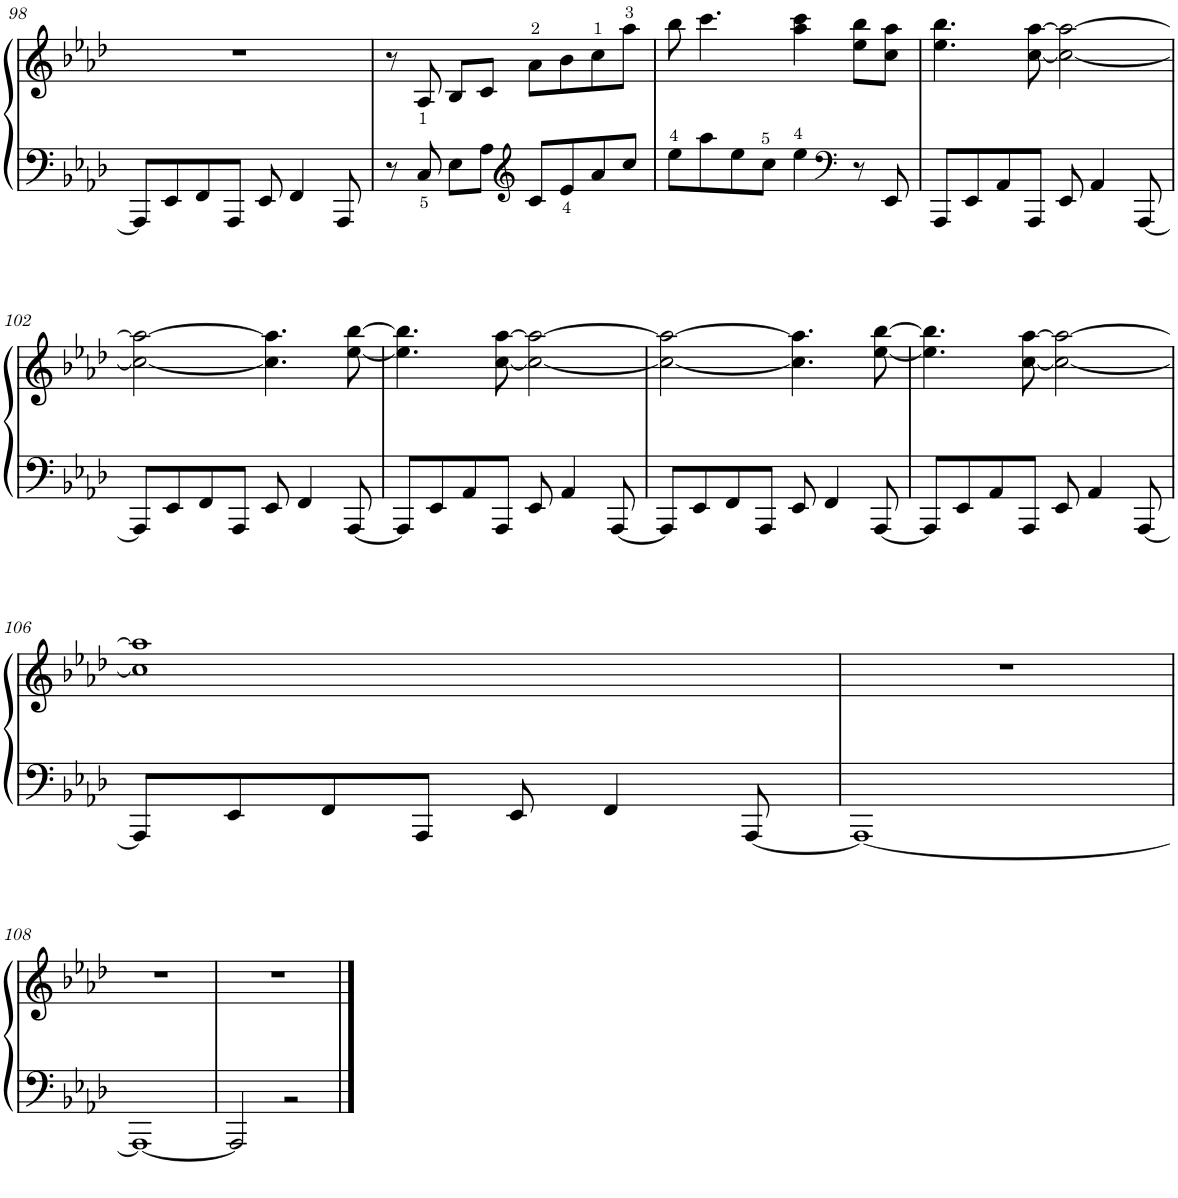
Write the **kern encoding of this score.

**kern	**kern
*part1	*part1
*staff2	*staff1
*I"Piano	*
*I'Pno.	*
!!LO:PB:g=z
*clefF4	*clefG2
*k[b-e-a-d-]	*k[b-e-a-d-]
*M4/4	*M4/4
=98	=98
8AAA-/L]	1r
8EE-/	.
8FF/	.
8AAA-/J	.
8EE-/	.
4FF/	.
8AAA-/	.
=99	=99
8r	8r
8C/	8A-/
8E-\L	8B-/L
8A-\J	8c/J
*clefG2	*
8c/L	8a-\L
8e-/	8b-\
8a-/	8cc\
8cc/J	8aa-\J
=100	=100
8ee-\L	8bb-\
8aa-\	4.ccc\
8ee-\	.
8cc\J	.
4ee-\	4aa-\ 4ccc\
*clefF4	*
8r	8ee-\ 8bb-\L
8EE-/	8cc\ 8aa-\J
=101	=101
8AAA-/L	4.ee-\ 4.bb-\
8EE-/	.
8AA-/	.
8AAA-/J	[8cc\ [8aa-\
8EE-/	2cc\_ 2aa-\_
4AA-/	.
[8AAA-/	.
!!LO:LB:g=z
=102	=102
8AAA-/L]	2cc\_ 2aa-\_
8EE-/	.
8FF/	.
8AAA-/J	.
8EE-/	4.cc\] 4.aa-\]
4FF/	.
[8AAA-/	[8ee-\ [8bb-\
=103	=103
8AAA-/L]	4.ee-\] 4.bb-\]
8EE-/	.
8AA-/	.
8AAA-/J	[8cc\ [8aa-\
8EE-/	2cc\_ 2aa-\_
4AA-/	.
[8AAA-/	.
=104	=104
8AAA-/L]	2cc\_ 2aa-\_
8EE-/	.
8FF/	.
8AAA-/J	.
8EE-/	4.cc\] 4.aa-\]
4FF/	.
[8AAA-/	[8ee-\ [8bb-\
=105	=105
8AAA-/L]	4.ee-\] 4.bb-\]
8EE-/	.
8AA-/	.
8AAA-/J	[8cc\ [8aa-\
8EE-/	2cc\_ 2aa-\_
4AA-/	.
[8AAA-/	.
!!LO:LB:g=z
=106	=106
8AAA-/L]	1cc] 1aa-]
8EE-/	.
8FF/	.
8AAA-/J	.
8EE-/	.
4FF/	.
[8AAA-/	.
=107	=107
1AAA-_	1r
!!LO:LB:g=z
=108	=108
1AAA-_	1r
=109	=109
*^	*
2AAA-/]	2ryy	1r
2ryy	2r	.
*v	*v	*
==	==
*-	*-
